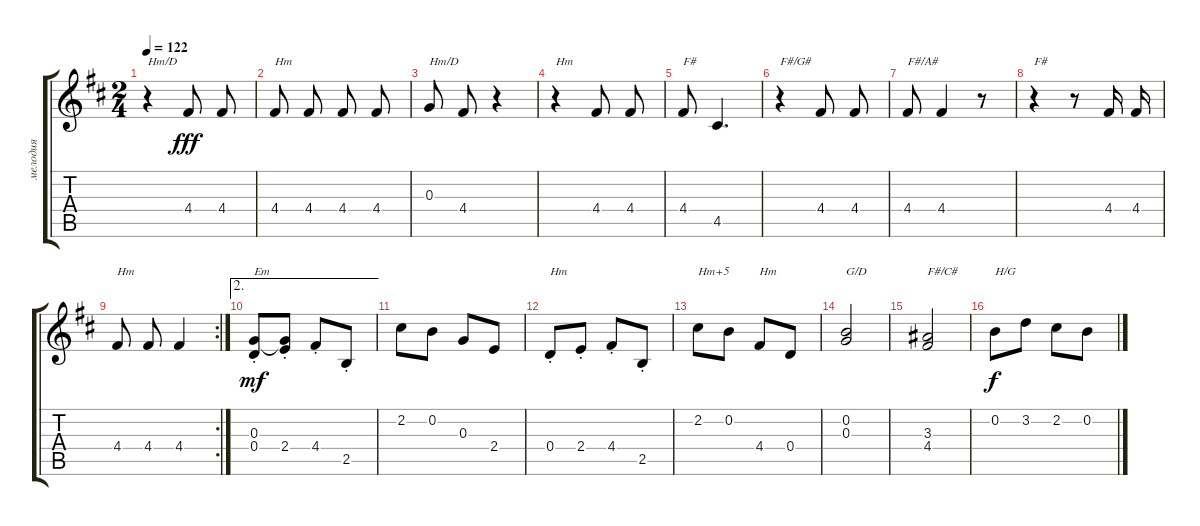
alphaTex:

\track ("мелодия" "мелодия") {instrument acousticguitarsteel}
\staff {score tabs}
\tuning (E4 B3 G3 D3 A2 E2) {hide}
\ts (2 4)
\tempo 122
\clef g2
\ks bminor
r.4{txt "Hm/D" dy fff} 4.4.8{beam split} 4.4.8 |
4.4.8{txt "Hm" beam split} 4.4.8 4.4.8{beam split} 4.4.8 |
0.3.8{txt "Hm/D" beam split} 4.4.8 r.4 |
r.4{txt "Hm"} 4.4.8{beam split} 4.4.8 |
4.4.8{txt "F#"} 4.5.4{d} |
r.4{txt "F#/G#"} 4.4.8{beam split} 4.4.8 |
4.4.8{txt "F#/A#"} 4.4.4 r.8 |
r.4{txt "F#"} r.8 4.4.16{beam split} 4.4.16 |
\rc 2
4.4.8{txt "Hm" beam split} 4.4.8 4.4.4 |
\ae 2
(0.3 0.4{st}).8{txt "Em" dy mf} (0.3{t} 2.4{st}).8 4.4{st}.8 2.5{st}.8 |
2.2.8 0.2.8 0.3.8 2.4.8 |
0.4{st}.8{txt "Hm"} 2.4{st}.8 4.4{st}.8 2.5{st}.8 |
2.2.8{txt "Hm+5"} 0.2.8 4.4.8{txt "Hm"} 0.4.8 |
(0.2 0.3).2{txt "G/D"} |
(3.3 4.4).2{txt "F#/C#"} |
0.2.8{txt "H/G" dy f} 3.2.8 2.2.8 0.2.8
